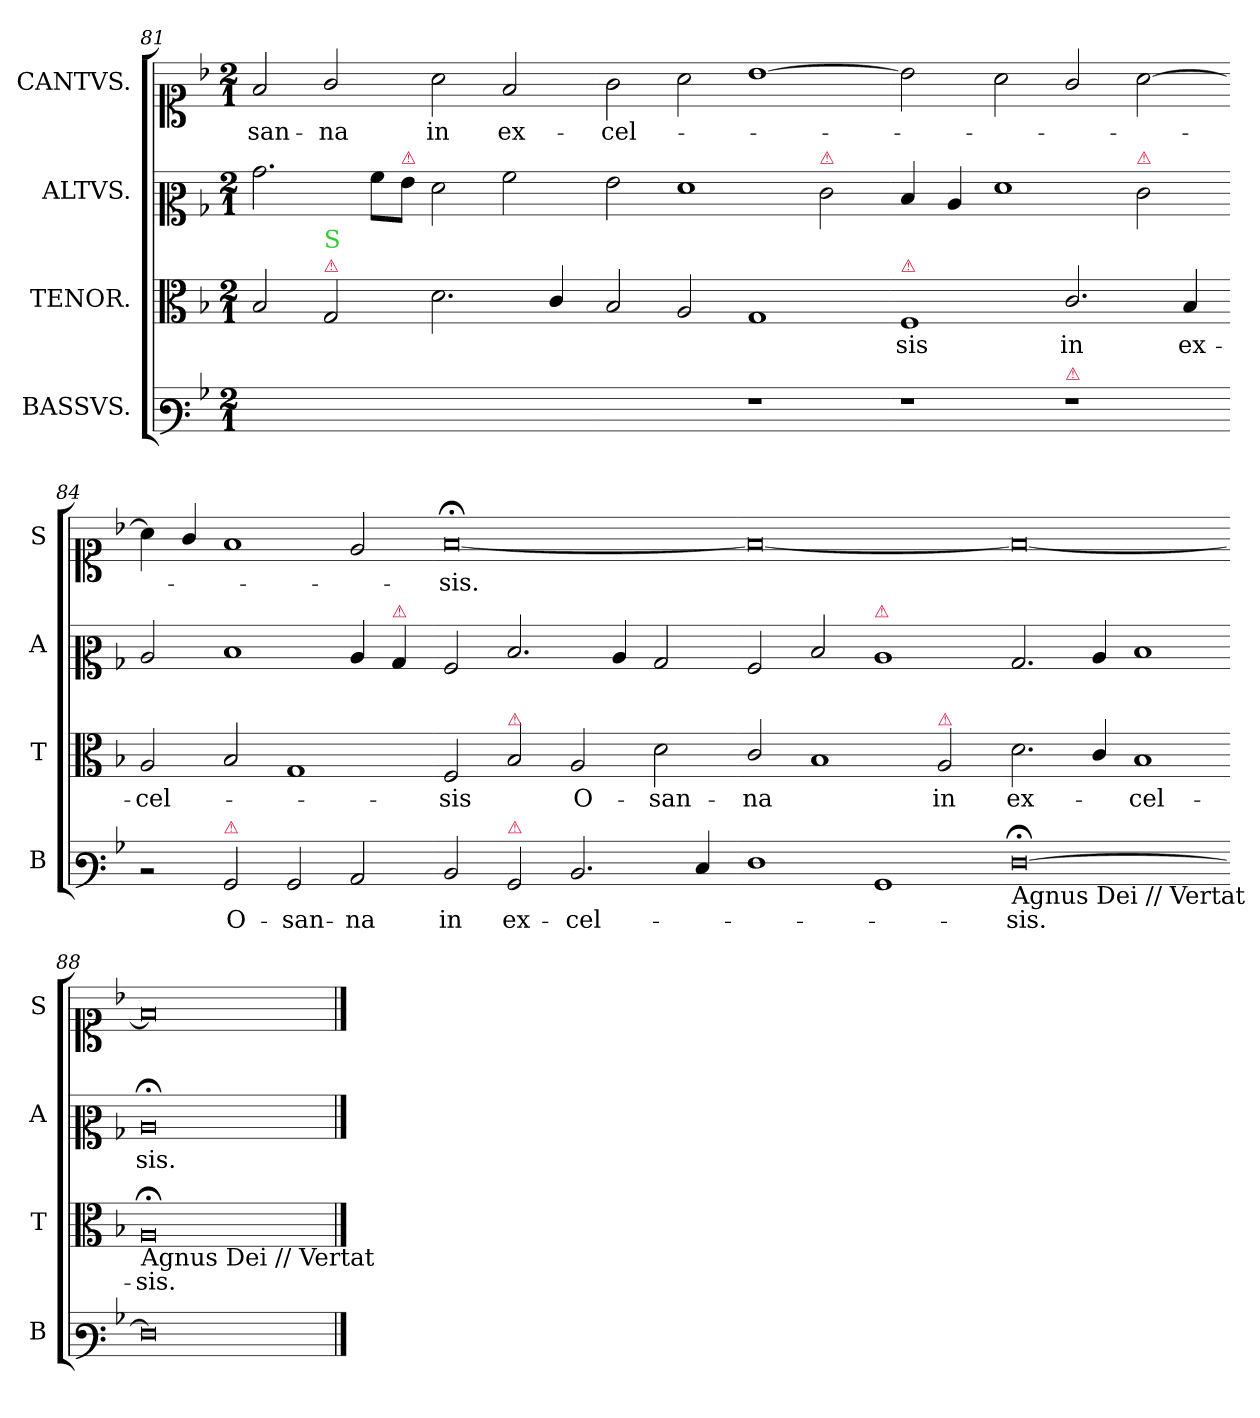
**kern	**text	**kern	**text	**kern	**text	**kern	**text
*part4	*part4	*part3	*part3	*part2	*part2	*part1	*part1
*staff4	*staff4	*staff3	*staff3	*staff2	*staff2	*staff1	*staff1
*I"BASSVS.	*	*I"TENOR.	*	*I"ALTVS.	*	*I"CANTVS.	*
*I'B	*	*I'T	*	*I'A	*	*I'S	*
*clefF3	*	*clefC3	*	*clefC2	*	*clefC1	*
*k[b-]	*	*k[b-]	*	*k[b-]	*	*k[b-]	*
*M2/1	*	*M2/1	*	*M2/1	*	*M2/1	*
=81	=81	=81	=81	=81	=81	=81	=81
0ryy	.	2B-/	.	2.b-\	.	2f/	-san-
!	!	!LO:TX:a:color=crimson:t=⚠	!	!	!	!	!
!	!	!LO:TX:a:color=limegreen:t=S	!	!	!	!	!
.	.	2G/	.	.	.	2g/	-na
.	.	.	.	8a\L	.	.	.
!	!	!	!	!LO:TX:a:color=crimson:t=⚠	!	!	!
.	.	.	.	8g\J	.	.	.
.	.	2.d\	.	2f\	.	2a\	in
.	.	.	.	2a\	.	2f/	ex-
.	.	4c/	.	.	.	.	.
=82-	=82-	=82-	=82-	=82-	=82-	=82-	=82-
1ryy	.	2B-/	.	2g\	.	2g\	-cel-
.	.	2A/	.	1f	.	2a\	.
1r	.	1G	.	.	.	[1b-	.
!	!	!	!	!LO:TX:a:color=crimson:t=⚠	!	!	!
.	.	.	.	2e\	.	.	.
=83-	=83-	=83-	=83-	=83-	=83-	=83-	=83-
!	!	!LO:TX:a:color=crimson:t=⚠	!	!	!	!	!
1r	.	1F	-sis	4d/	.	2b-]	.
.	.	.	.	4c/	.	.	.
.	.	.	.	1f	.	2a\	.
!LO:TX:a:color=crimson:t=⚠	!	!	!	!	!	!	!
1r	.	2.c/	in	.	.	2g/	.
!	!	!	!	!LO:TX:a:color=crimson:t=⚠	!	!	!
.	.	.	.	2e\	.	[2a\	.
.	.	4B-/	ex-	.	.	.	.
=84-	=84-	=84-	=84-	=84-	=84-	=84-	=84-
2rD	.	2A/	-cel-	2c/	.	4a\]	.
.	.	.	.	.	.	4g/	.
!LO:TX:a:color=crimson:t=⚠	!	!	!	!	!	!	!
2BB-/	O-	2B-/	.	1d	.	1f	.
2BB-/	-san-	1G	.	.	.	.	.
2C/	-na	.	.	4c/	.	2e/	.
!	!	!	!	!LO:TX:a:color=crimson:t=⚠	!	!	!
.	.	.	.	4B-/	.	.	.
=85-	=85-	=85-	=85-	=85-	=85-	=85-	=85-
2D/	in	2F/	-sis	2A/	.	[0f;<	-sis.
!	!	!LO:TX:a:color=crimson:t=⚠	!	!	!	!	!
!LO:TX:a:color=crimson:t=⚠	!	!	!	!	!	!	!
2BB-/	ex-	2B-/	.	2.d/	.	.	.
2.D/	-cel-	2A/	O-	.	.	.	.
.	.	.	.	4c/	.	.	.
.	.	2d\	-san-	2B-/	.	.	.
4E/	.	.	.	.	.	.	.
=86-	=86-	=86-	=86-	=86-	=86-	=86-	=86-
1F	.	2c/	-na	2A/	.	0f_	.
.	.	1B-	.	2d/	.	.	.
!	!	!	!	!LO:TX:a:color=crimson:t=⚠	!	!	!
1BB-	.	.	.	1c	.	.	.
!	!	!LO:TX:a:color=crimson:t=⚠	!	!	!	!	!
.	.	2A/	in	.	.	.	.
=87-	=87-	=87-	=87-	=87-	=87-	=87-	=87-
!LO:TX:b:t=Agnus Dei // Vertat	!	!	!	!	!	!	!
[0F;<	-sis.	2.d\	ex-	2.B-/	.	0f_	.
.	.	4c/	.	4c/	.	.	.
.	.	1B-	-cel-	1d	.	.	.
=88-	=88-	=88-	=88-	=88-	=88-	=88-	=88-
!	!	!LO:TX:b:t=Agnus Dei // Vertat	!	!	!	!	!
0F]	.	0A;<	-sis.	0c;<	-sis.	0f]	.
==	==	==	==	==	==	==	==
*-	*-	*-	*-	*-	*-	*-	*-
